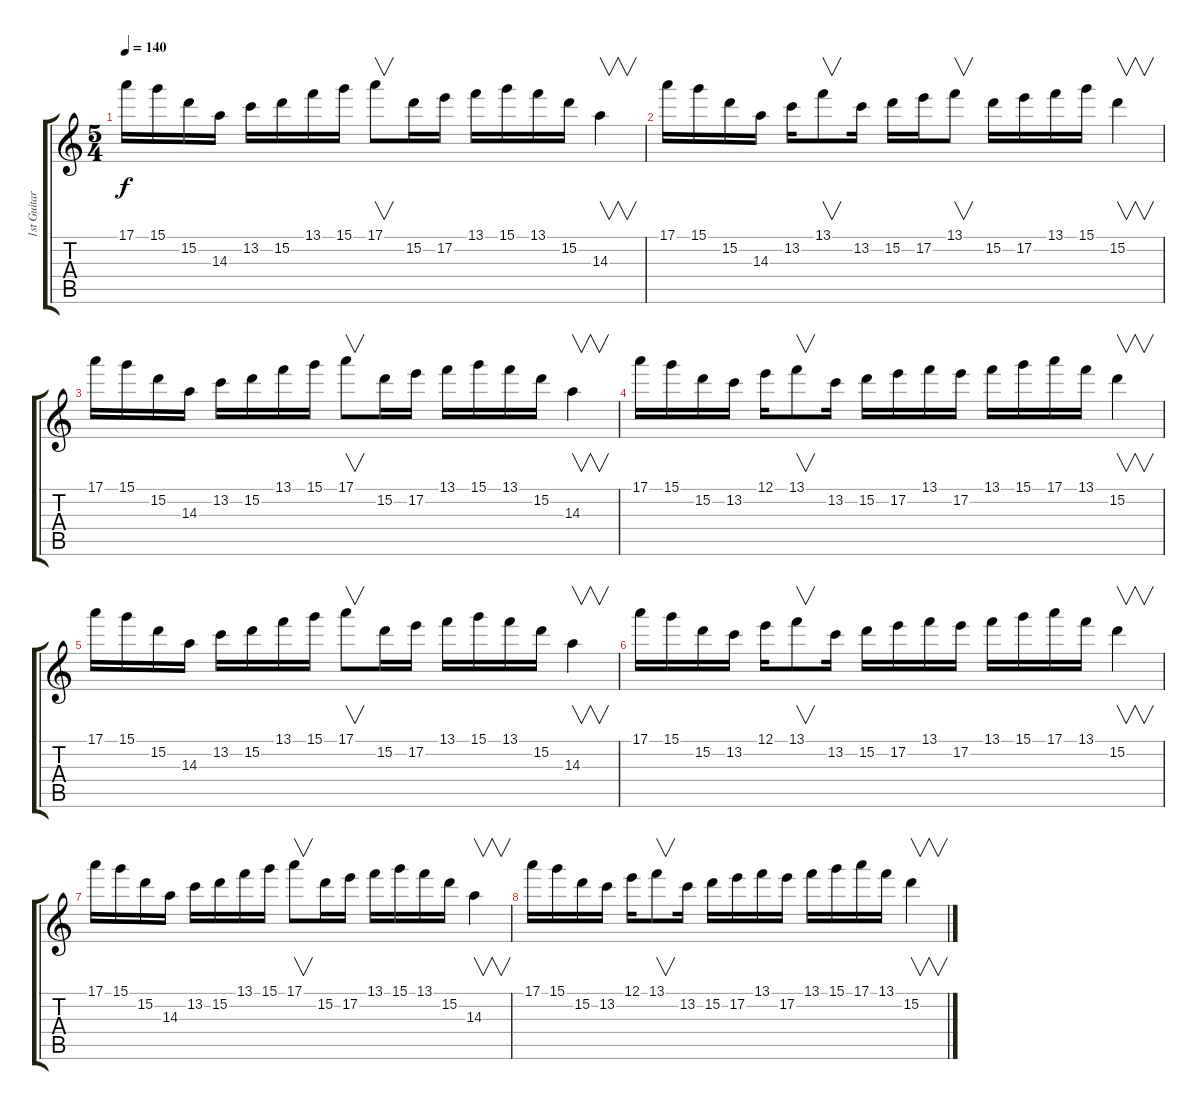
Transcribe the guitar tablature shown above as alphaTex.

\track ("1st Guitar" "1st Guitar") {instrument overdrivenguitar}
\staff {score tabs}
\tuning (E4 B3 G3 D3 A2 E2) {hide}
\ts (5 4)
\tempo 140
\clef g2
\ks c
17.1.16{dy f balance 3 instrument overdrivenguitar} 15.1.16 15.2.16 14.3.16 13.2.16 15.2.16 13.1.16 15.1.16 17.1.8{v} 15.2.16 17.2.16 13.1.16 15.1.16 13.1.16 15.2.16 14.3.4{v} |
17.1.16 15.1.16 15.2.16 14.3.16 13.2.16 13.1.8{v} 13.2.16 15.2.16 17.2.16 13.1.8{v} 15.2.16 17.2.16 13.1.16 15.1.16 15.2.4{v} |
17.1.16{balance 8} 15.1.16 15.2.16 14.3.16 13.2.16 15.2.16 13.1.16 15.1.16 17.1.8{v} 15.2.16 17.2.16 13.1.16 15.1.16 13.1.16 15.2.16 14.3.4{v} |
17.1.16 15.1.16 15.2.16 13.2.16 12.1.16 13.1.8{v} 13.2.16 15.2.16 17.2.16 13.1.16 17.2.16 13.1.16 15.1.16 17.1.16 13.1.16 15.2.4{v} |
17.1.16 15.1.16 15.2.16 14.3.16 13.2.16 15.2.16 13.1.16 15.1.16 17.1.8{v} 15.2.16 17.2.16 13.1.16 15.1.16 13.1.16 15.2.16 14.3.4{v} |
17.1.16 15.1.16 15.2.16 13.2.16 12.1.16 13.1.8{v} 13.2.16 15.2.16 17.2.16 13.1.16 17.2.16 13.1.16 15.1.16 17.1.16 13.1.16 15.2.4{v} |
17.1.16 15.1.16 15.2.16 14.3.16 13.2.16 15.2.16 13.1.16 15.1.16 17.1.8{v} 15.2.16 17.2.16 13.1.16 15.1.16 13.1.16 15.2.16 14.3.4{v} |
17.1.16 15.1.16 15.2.16 13.2.16 12.1.16 13.1.8{v} 13.2.16 15.2.16 17.2.16 13.1.16 17.2.16 13.1.16 15.1.16 17.1.16 13.1.16 15.2.4{v}
